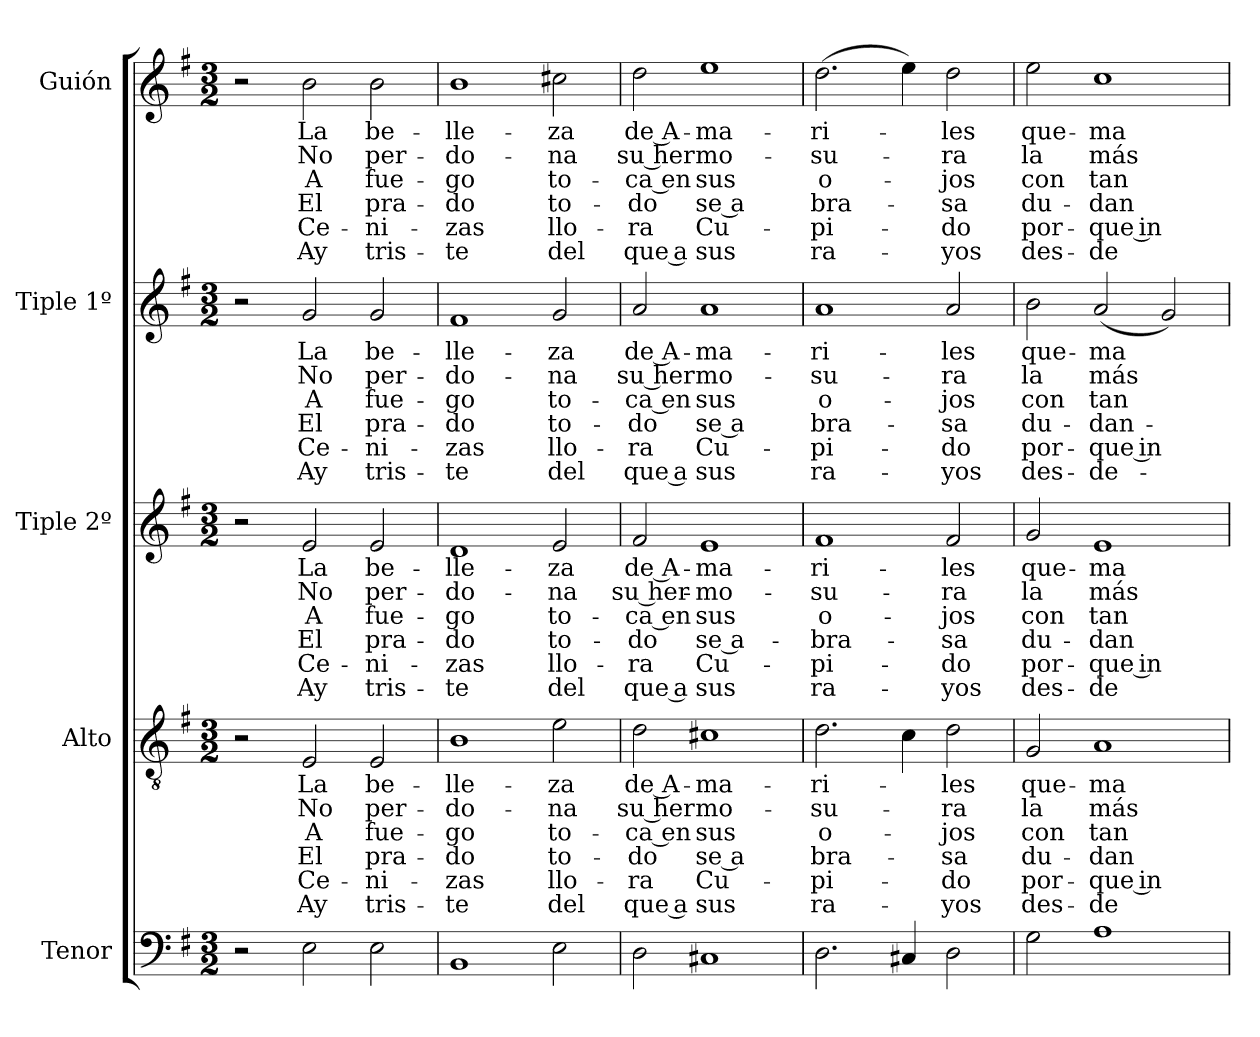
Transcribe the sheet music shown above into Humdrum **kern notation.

**kern	**kern	**text	**text	**text	**text	**text	**text	**kern	**text	**text	**text	**text	**text	**text	**kern	**text	**text	**text	**text	**text	**text	**kern	**text	**text	**text	**text	**text	**text
*part5	*part4	*part4	*part4	*part4	*part4	*part4	*part4	*part3	*part3	*part3	*part3	*part3	*part3	*part3	*part2	*part2	*part2	*part2	*part2	*part2	*part2	*part1	*part1	*part1	*part1	*part1	*part1	*part1
*staff5	*staff4	*staff4	*staff4	*staff4	*staff4	*staff4	*staff4	*staff3	*staff3	*staff3	*staff3	*staff3	*staff3	*staff3	*staff2	*staff2	*staff2	*staff2	*staff2	*staff2	*staff2	*staff1	*staff1	*staff1	*staff1	*staff1	*staff1	*staff1
*I"Tenor	*I"Alto	*	*	*	*	*	*	*I"Tiple 2º	*	*	*	*	*	*	*I"Tiple 1º	*	*	*	*	*	*	*I"Guión	*	*	*	*	*	*
*I'Tn.	*I'A.	*	*	*	*	*	*	*I'T. 2	*	*	*	*	*	*	*I'T. 1	*	*	*	*	*	*	*I'G.	*	*	*	*	*	*
*clefF4	*clefGv2	*	*	*	*	*	*	*clefG2	*	*	*	*	*	*	*clefG2	*	*	*	*	*	*	*clefG2	*	*	*	*	*	*
*k[f#]	*k[f#]	*	*	*	*	*	*	*k[f#]	*	*	*	*	*	*	*k[f#]	*	*	*	*	*	*	*k[f#]	*	*	*	*	*	*
*M3/2	*M3/2	*	*	*	*	*	*	*M3/2	*	*	*	*	*	*	*M3/2	*	*	*	*	*	*	*M3/2	*	*	*	*	*	*
=1	=1	=1	=1	=1	=1	=1	=1	=1	=1	=1	=1	=1	=1	=1	=1	=1	=1	=1	=1	=1	=1	=1	=1	=1	=1	=1	=1	=1
2r	2r	.	.	.	.	.	.	2r	.	.	.	.	.	.	2r	.	.	.	.	.	.	2r	.	.	.	.	.	.
2E	2E	La	No	A	El	Ce-	Ay	2e	La	No	A	El	Ce-	Ay	2g	La	No	A	El	Ce-	Ay	2b	La	No	A	El	Ce-	Ay
2E	2E	be-	per-	fue-	pra-	-ni-	tris-	2e	be-	per-	fue-	pra-	-ni-	tris-	2g	be-	per-	fue-	pra-	-ni-	tris-	2b	be-	per-	fue-	pra-	-ni-	tris-
=2	=2	=2	=2	=2	=2	=2	=2	=2	=2	=2	=2	=2	=2	=2	=2	=2	=2	=2	=2	=2	=2	=2	=2	=2	=2	=2	=2	=2
1BB	1B	-lle-	-do-	-go	-do	-zas	-te	1d	-lle-	-do-	-go	-do	-zas	-te	1f#	-lle-	-do-	-go	-do	-zas	-te	1b	-lle-	-do-	-go	-do	-zas	-te
2E	2e	-za	-na	to-	to-	llo-	del	2e	-za	-na	to-	to-	llo-	del	2g	-za	-na	to-	to-	llo-	del	2cc#X	-za	-na	to-	to-	llo-	del
=3	=3	=3	=3	=3	=3	=3	=3	=3	=3	=3	=3	=3	=3	=3	=3	=3	=3	=3	=3	=3	=3	=3	=3	=3	=3	=3	=3	=3
2D	2d	de A-	su her	-ca en	-do	-ra	que a	2f#	de A-	su her-	-ca en	-do	-ra	que a	2a	de A-	su her	-ca en	-do	-ra	que a	2dd	de A-	su her	-ca en	-do	-ra	que a
1C#X	1c#X	-ma-	-mo-	sus	se a	Cu-	sus	1e	-ma-	-mo-	sus	se a-	Cu-	sus	1a	-ma-	-mo-	sus	se a	Cu-	sus	1ee	-ma-	-mo-	sus	se a	Cu-	sus
=4	=4	=4	=4	=4	=4	=4	=4	=4	=4	=4	=4	=4	=4	=4	=4	=4	=4	=4	=4	=4	=4	=4	=4	=4	=4	=4	=4	=4
2.D	2.d	-ri-	-su-	o-	-bra-	-pi-	ra-	1f#	-ri-	-su-	o-	-bra-	-pi-	ra-	1a	-ri-	-su-	o-	-bra-	-pi-	ra-	(2.dd	-ri-	-su-	o-	-bra-	-pi-	ra-
4C#X	4c	.	.	.	.	.	.	.	.	.	.	.	.	.	.	.	.	.	.	.	.	4ee)	.	.	.	.	.	.
2D	2d	-les	-ra	-jos	-sa	-do	-yos	2f#	-les	-ra	-jos	-sa	-do	-yos	2a	-les	-ra	-jos	-sa	-do	-yos	2dd	-les	-ra	-jos	-sa	-do	-yos
=5	=5	=5	=5	=5	=5	=5	=5	=5	=5	=5	=5	=5	=5	=5	=5	=5	=5	=5	=5	=5	=5	=5	=5	=5	=5	=5	=5	=5
2G	2G	que-	la	con	du-	por-	des-	2g	que-	la	con	du-	por-	des-	2b	que-	la	con	du-	por-	des-	2ee	que-	la	con	du-	por-	des-
1A	1A	-ma	más	tan	-dan-	-que in	-de-	1e	-ma	más	tan	-dan-	-que in-	-de-	(2a	-ma	más	tan	-dan-	-que in	-de-	1cc	-ma	más	tan	-dan-	-que in	-de-
.	.	.	.	.	.	.	.	.	.	.	.	.	.	.	2g)	.	.	.	.	.	.	.	.	.	.	.	.	.
=	=	=	=	=	=	=	=	=	=	=	=	=	=	=	=	=	=	=	=	=	=	=	=	=	=	=	=	=
*-	*-	*-	*-	*-	*-	*-	*-	*-	*-	*-	*-	*-	*-	*-	*-	*-	*-	*-	*-	*-	*-	*-	*-	*-	*-	*-	*-	*-
